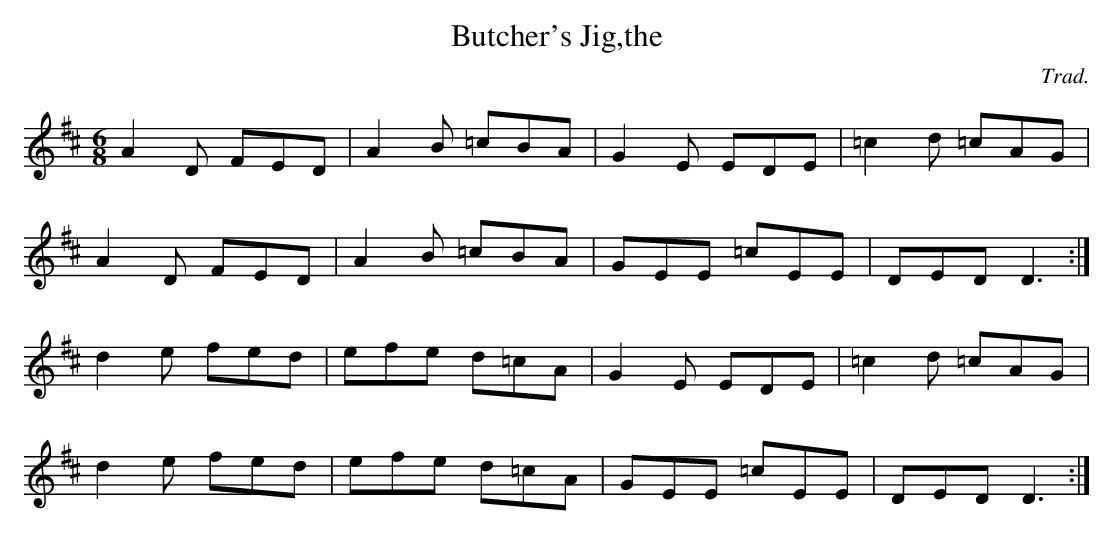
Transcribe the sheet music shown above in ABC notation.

X:1
T:Butcher's Jig,the
C:Trad.
M:6/8
L:1/8
K:D
A2D FED|A2B =cBA|G2E EDE|=c2d =cAG|
A2D FED|A2B =cBA|GEE =cEE|DED D3:|
d2e fed|efe d=cA|G2E EDE|=c2d =cAG|
d2e fed|efe d=cA|GEE =cEE|DED D3:|
